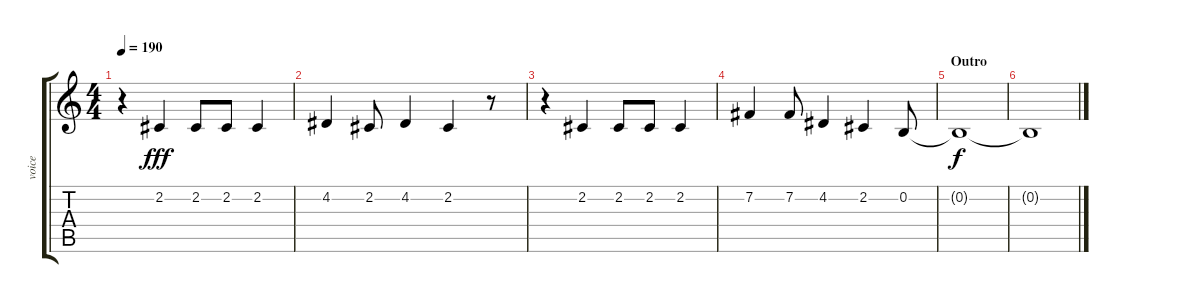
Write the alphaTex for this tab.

\track ("voice" "voice") {instrument lead8bassandlead}
\staff {score tabs}
\tuning (E4 B3 G3 D3 A2 E2) {hide}
\ts (4 4)
\tempo 190
\clef g2
\ks c
r.4{dy fff} 2.2.4 2.2.8 2.2.8 2.2.4 |
4.2.4 2.2.8 4.2.4 2.2.4 r.8 |
r.4 2.2.4 2.2.8 2.2.8 2.2.4 |
7.2.4 7.2.8 4.2.4 2.2.4 0.2.8 |
\section ("" "Outro")
0.2{t}.1{dy f volume 7} |
0.2{t}.1
